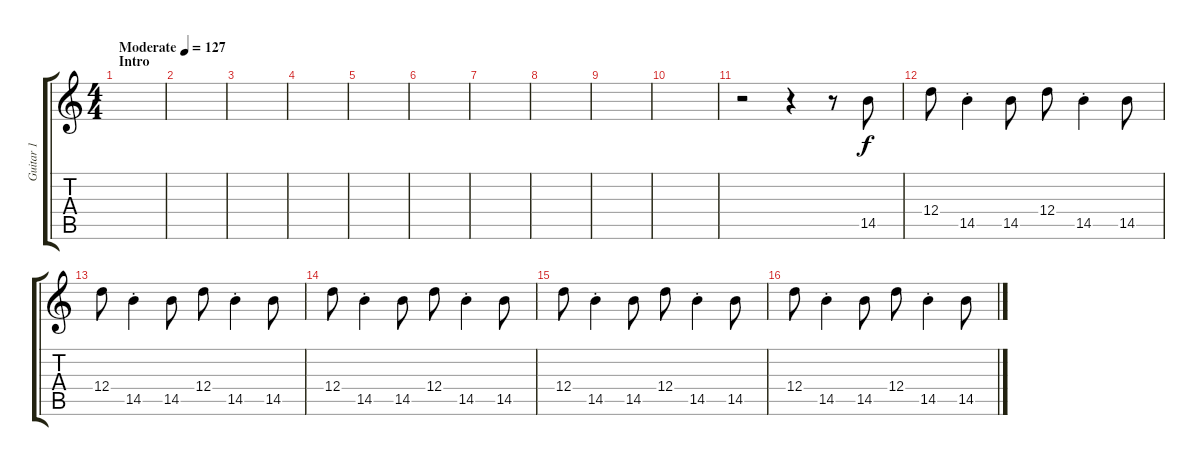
\track ("Guitar 1" "Guitar 1") {instrument electricguitarclean}
\staff {score tabs}
\tuning (E4 B3 G3 D3 A2 E2) {hide}
\ts (4 4)
\section ("" "Intro")
\tempo (127 "Moderate")
\clef g2
\ks c
|
|
|
|
|
|
|
|
|
|
r.2 r.4 r.8 14.5.8 |
12.4.8 14.5{st}.4 14.5.8 12.4.8 14.5{st}.4 14.5.8 |
12.4.8 14.5{st}.4 14.5.8 12.4.8 14.5{st}.4 14.5.8 |
12.4.8 14.5{st}.4 14.5.8 12.4.8 14.5{st}.4 14.5.8 |
12.4.8 14.5{st}.4 14.5.8 12.4.8 14.5{st}.4 14.5.8 |
12.4.8 14.5{st}.4 14.5.8 12.4.8 14.5{st}.4 14.5.8
